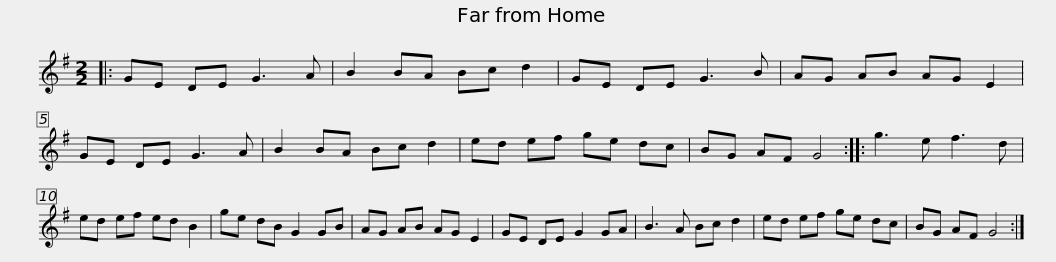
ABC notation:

X:1
L:1/8
M:2/2
I:linebreak $
K:G
V:1 treble
V:1
|: GE DE G3 A | B2 BA Bc d2 | GE DE G3 B | AG AB AG E2 | GE DE G3 A | %5
 B2 BA Bc d2 |$ ed ef ge dc | BG AF G4 :: g3 e f3 d | ed ef ed B2 | %10
 ge dB G2 GB | AG AB AG E2 |$ GE DE G2 GA | B3 A Bc d2 | ed ef ge dc | %15
 BG AF G4 :| %16
